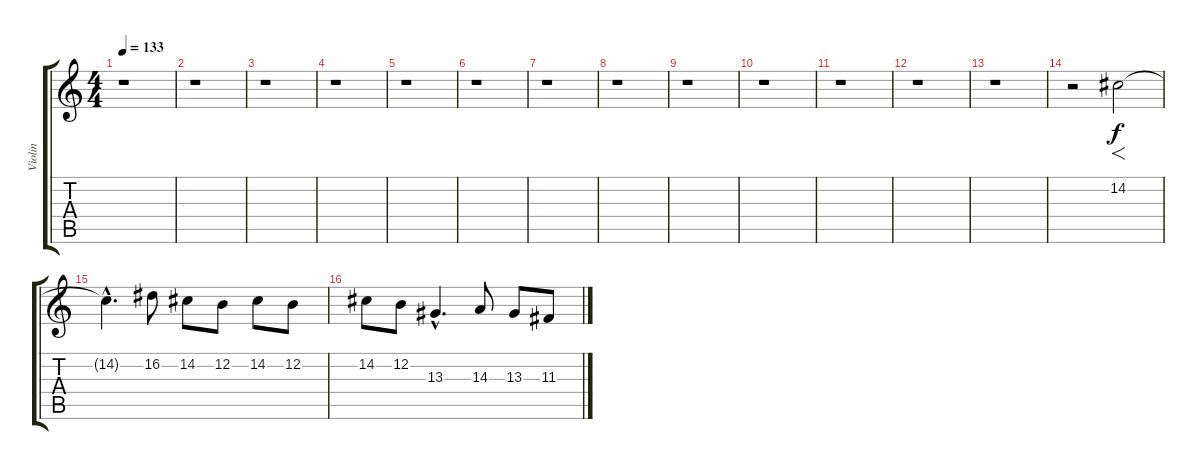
\track ("Violin" "Violin") {instrument violin}
\staff {score tabs}
\tuning (E4 B3 G3 D3 A2 E2) {hide}
\ts (4 4)
\tempo 133
\clef g2
\ks c
r.1{dy f} |
r.1 |
r.1 |
r.1 |
r.1 |
r.1 |
r.1 |
r.1 |
r.1 |
r.1 |
r.1 |
r.1 |
r.1 |
r.2 14.2.2{f} |
14.2{hac t}.4{d} 16.2.8 14.2.8 12.2.8 14.2.8 12.2.8 |
14.2.8 12.2.8 13.3{hac}.4{d} 14.3.8 13.3.8 11.3.8
